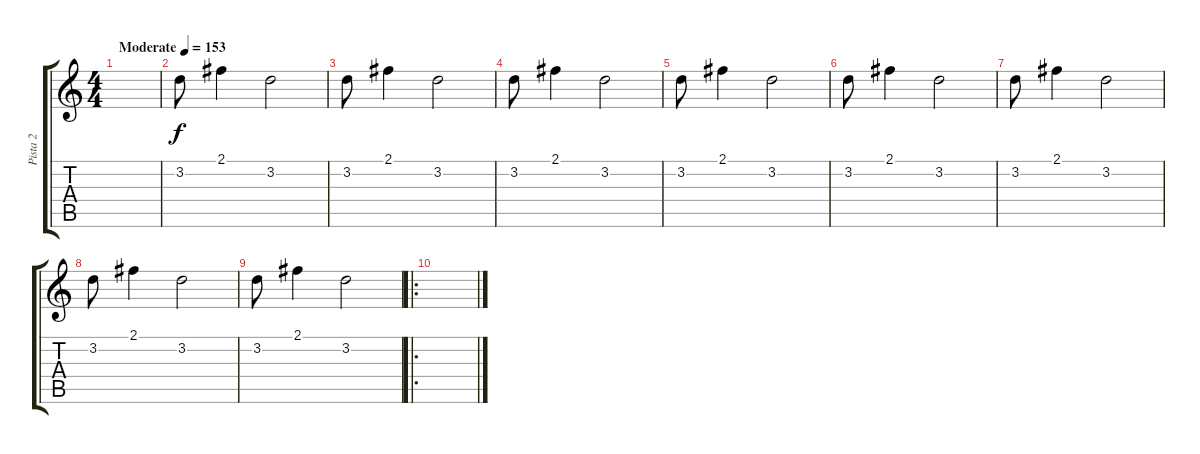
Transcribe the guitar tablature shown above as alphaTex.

\track ("Pista 2" "Pista 2") {instrument acousticguitarsteel}
\staff {score tabs}
\tuning (E4 B3 G3 D3 A2 E2) {hide}
\ts (4 4)
\tempo (153 "Moderate")
\clef g2
\ks c
|
3.2.8 2.1.4 3.2.2 |
3.2.8 2.1.4 3.2.2 |
3.2.8 2.1.4 3.2.2 |
3.2.8 2.1.4 3.2.2 |
3.2.8 2.1.4 3.2.2 |
3.2.8 2.1.4 3.2.2 |
3.2.8 2.1.4 3.2.2 |
3.2.8 2.1.4 3.2.2 |
\ro
